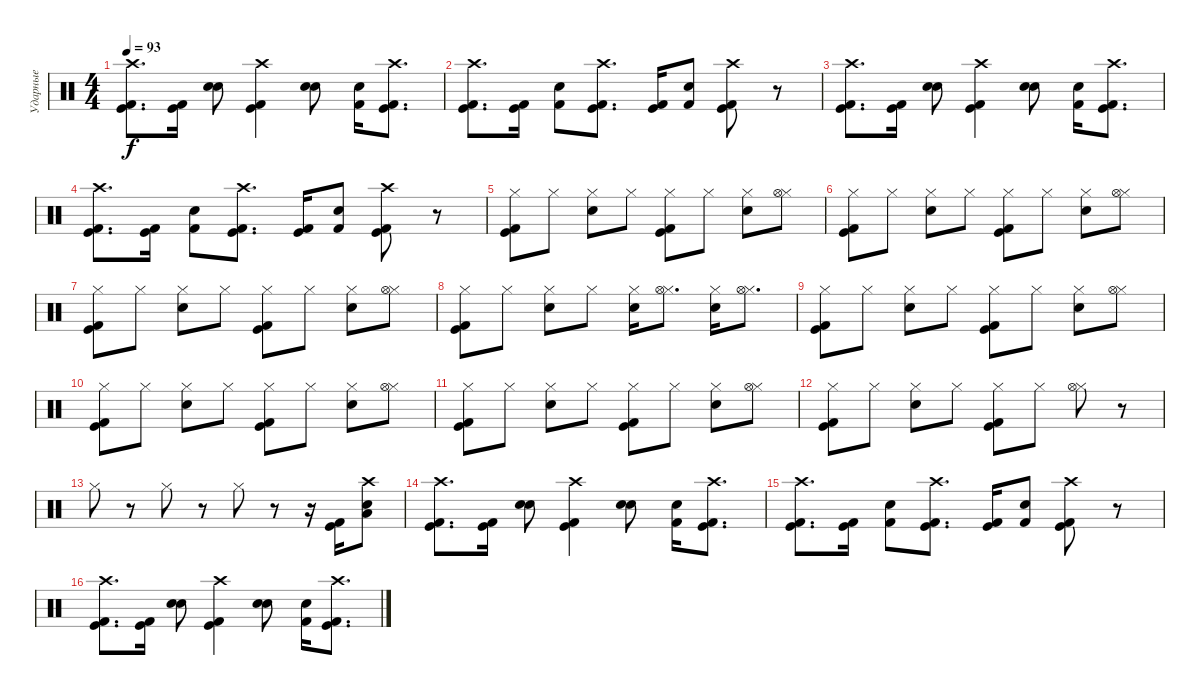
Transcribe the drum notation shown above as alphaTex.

\track ("Ударные" "Ударные") {instrument percussion}
\staff {score}
\articulation defaults
\ts (4 4)
\tempo 93
\clef neutral
\ks c
("Crash high (hit)" "Kick (hit) 2" "Kick (hit)").8{d dy f} ("Kick (hit) 2" "Kick (hit)").16 ("Snare (hit) 2" "Snare (hit) 2").8 ("Crash high (hit)" "Kick (hit) 2" "Kick (hit)").4 ("Snare (hit) 2" "Snare (hit) 2").8 ("Electric Snare (hit)" "Kick (hit) 2").16 ("Crash high (hit)" "Kick (hit) 2" "Kick (hit)").8{d} |
("Crash high (hit)" "Kick (hit) 2" "Kick (hit)").8{d} ("Kick (hit) 2" "Kick (hit)").16 ("Electric Snare (hit)" "Kick (hit) 2").8 ("Crash high (hit)" "Kick (hit) 2" "Kick (hit)").8{d} ("Kick (hit) 2" "Kick (hit)").16 ("Electric Snare (hit)" "Kick (hit) 2").8 ("Crash high (hit)" "Kick (hit) 2" "Kick (hit)").8 r.8 |
("Crash high (hit)" "Kick (hit) 2" "Kick (hit)").8{d} ("Kick (hit) 2" "Kick (hit)").16 ("Snare (hit) 2" "Snare (hit) 2").8 ("Crash high (hit)" "Kick (hit) 2" "Kick (hit)").4 ("Snare (hit) 2" "Snare (hit) 2").8 ("Electric Snare (hit)" "Kick (hit) 2").16 ("Crash high (hit)" "Kick (hit) 2" "Kick (hit)").8{d} |
("Crash high (hit)" "Kick (hit) 2" "Kick (hit)").8{d} ("Kick (hit) 2" "Kick (hit)").16 ("Electric Snare (hit)" "Kick (hit) 2").8 ("Crash high (hit)" "Kick (hit) 2" "Kick (hit)").8{d} ("Kick (hit) 2" "Kick (hit)").16 ("Electric Snare (hit)" "Kick (hit) 2").8 ("Crash high (hit)" "Kick (hit) 2" "Kick (hit)").8 r.8 |
("Hi-Hat (closed)" "Kick (hit) 2" "Kick (hit)").8 "Hi-Hat (closed)".8 ("Hi-Hat (closed)" "Snare (hit) 2").8 "Hi-Hat (closed)".8 ("Hi-Hat (closed)" "Kick (hit) 2" "Kick (hit)").8 "Hi-Hat (closed)".8 ("Hi-Hat (closed)" "Snare (hit) 2").8 ("Hi-Hat (closed)" "Hi-Hat (open)").8 |
("Hi-Hat (closed)" "Kick (hit) 2" "Kick (hit)").8 "Hi-Hat (closed)".8 ("Hi-Hat (closed)" "Snare (hit) 2").8 "Hi-Hat (closed)".8 ("Hi-Hat (closed)" "Kick (hit) 2" "Kick (hit)").8 "Hi-Hat (closed)".8 ("Hi-Hat (closed)" "Snare (hit) 2").8 ("Hi-Hat (closed)" "Hi-Hat (open)").8 |
("Hi-Hat (closed)" "Kick (hit) 2" "Kick (hit)").8 "Hi-Hat (closed)".8 ("Hi-Hat (closed)" "Snare (hit) 2").8 "Hi-Hat (closed)".8 ("Hi-Hat (closed)" "Kick (hit) 2" "Kick (hit)").8 "Hi-Hat (closed)".8 ("Hi-Hat (closed)" "Snare (hit) 2").8 ("Hi-Hat (closed)" "Hi-Hat (open)").8 |
("Hi-Hat (closed)" "Kick (hit) 2" "Kick (hit)").8 "Hi-Hat (closed)".8 ("Hi-Hat (closed)" "Snare (hit) 2").8 "Hi-Hat (closed)".8 ("Hi-Hat (closed)" "Snare (hit) 2").16 ("Hi-Hat (closed)" "Hi-Hat (open)").8{d} ("Hi-Hat (closed)" "Snare (hit) 2").16 ("Hi-Hat (closed)" "Hi-Hat (open)").8{d} |
("Hi-Hat (closed)" "Kick (hit) 2" "Kick (hit)").8 "Hi-Hat (closed)".8 ("Hi-Hat (closed)" "Snare (hit) 2").8 "Hi-Hat (closed)".8 ("Hi-Hat (closed)" "Kick (hit) 2" "Kick (hit)").8 "Hi-Hat (closed)".8 ("Hi-Hat (closed)" "Snare (hit) 2").8 ("Hi-Hat (closed)" "Hi-Hat (open)").8 |
("Hi-Hat (closed)" "Kick (hit) 2" "Kick (hit)").8 "Hi-Hat (closed)".8 ("Hi-Hat (closed)" "Snare (hit) 2").8 "Hi-Hat (closed)".8 ("Hi-Hat (closed)" "Kick (hit) 2" "Kick (hit)").8 "Hi-Hat (closed)".8 ("Hi-Hat (closed)" "Snare (hit) 2").8 ("Hi-Hat (closed)" "Hi-Hat (open)").8 |
("Hi-Hat (closed)" "Kick (hit) 2" "Kick (hit)").8 "Hi-Hat (closed)".8 ("Hi-Hat (closed)" "Snare (hit) 2").8 "Hi-Hat (closed)".8 ("Hi-Hat (closed)" "Kick (hit) 2" "Kick (hit)").8 "Hi-Hat (closed)".8 ("Hi-Hat (closed)" "Snare (hit) 2").8 ("Hi-Hat (closed)" "Hi-Hat (open)").8 |
("Hi-Hat (closed)" "Kick (hit) 2" "Kick (hit)").8 "Hi-Hat (closed)".8 ("Hi-Hat (closed)" "Snare (hit) 2").8 "Hi-Hat (closed)".8 ("Hi-Hat (closed)" "Kick (hit) 2" "Kick (hit)").8 "Hi-Hat (closed)".8 ("Hi-Hat (closed)" "Hi-Hat (open)").8 r.8 |
"Hi-Hat (closed)".8 r.8 "Hi-Hat (closed)".8 r.8 "Hi-Hat (closed)".8 r.8 r.16 ("Kick (hit) 2" "Kick (hit)").16 ("Crash high (hit)" "Snare (hit) 2" "Low Floor Tom (hit)").8 |
("Crash high (hit)" "Kick (hit) 2" "Kick (hit)").8{d} ("Kick (hit) 2" "Kick (hit)").16 ("Snare (hit) 2" "Snare (hit) 2").8 ("Crash high (hit)" "Kick (hit) 2" "Kick (hit)").4 ("Snare (hit) 2" "Snare (hit) 2").8 ("Electric Snare (hit)" "Kick (hit) 2").16 ("Crash high (hit)" "Kick (hit) 2" "Kick (hit)").8{d} |
("Crash high (hit)" "Kick (hit) 2" "Kick (hit)").8{d} ("Kick (hit) 2" "Kick (hit)").16 ("Electric Snare (hit)" "Kick (hit) 2").8 ("Crash high (hit)" "Kick (hit) 2" "Kick (hit)").8{d} ("Kick (hit) 2" "Kick (hit)").16 ("Electric Snare (hit)" "Kick (hit) 2").8 ("Crash high (hit)" "Kick (hit) 2" "Kick (hit)").8 r.8 |
("Crash high (hit)" "Kick (hit) 2" "Kick (hit)").8{d} ("Kick (hit) 2" "Kick (hit)").16 ("Snare (hit) 2" "Snare (hit) 2").8 ("Crash high (hit)" "Kick (hit) 2" "Kick (hit)").4 ("Snare (hit) 2" "Snare (hit) 2").8 ("Electric Snare (hit)" "Kick (hit) 2").16 ("Crash high (hit)" "Kick (hit) 2" "Kick (hit)").8{d}
